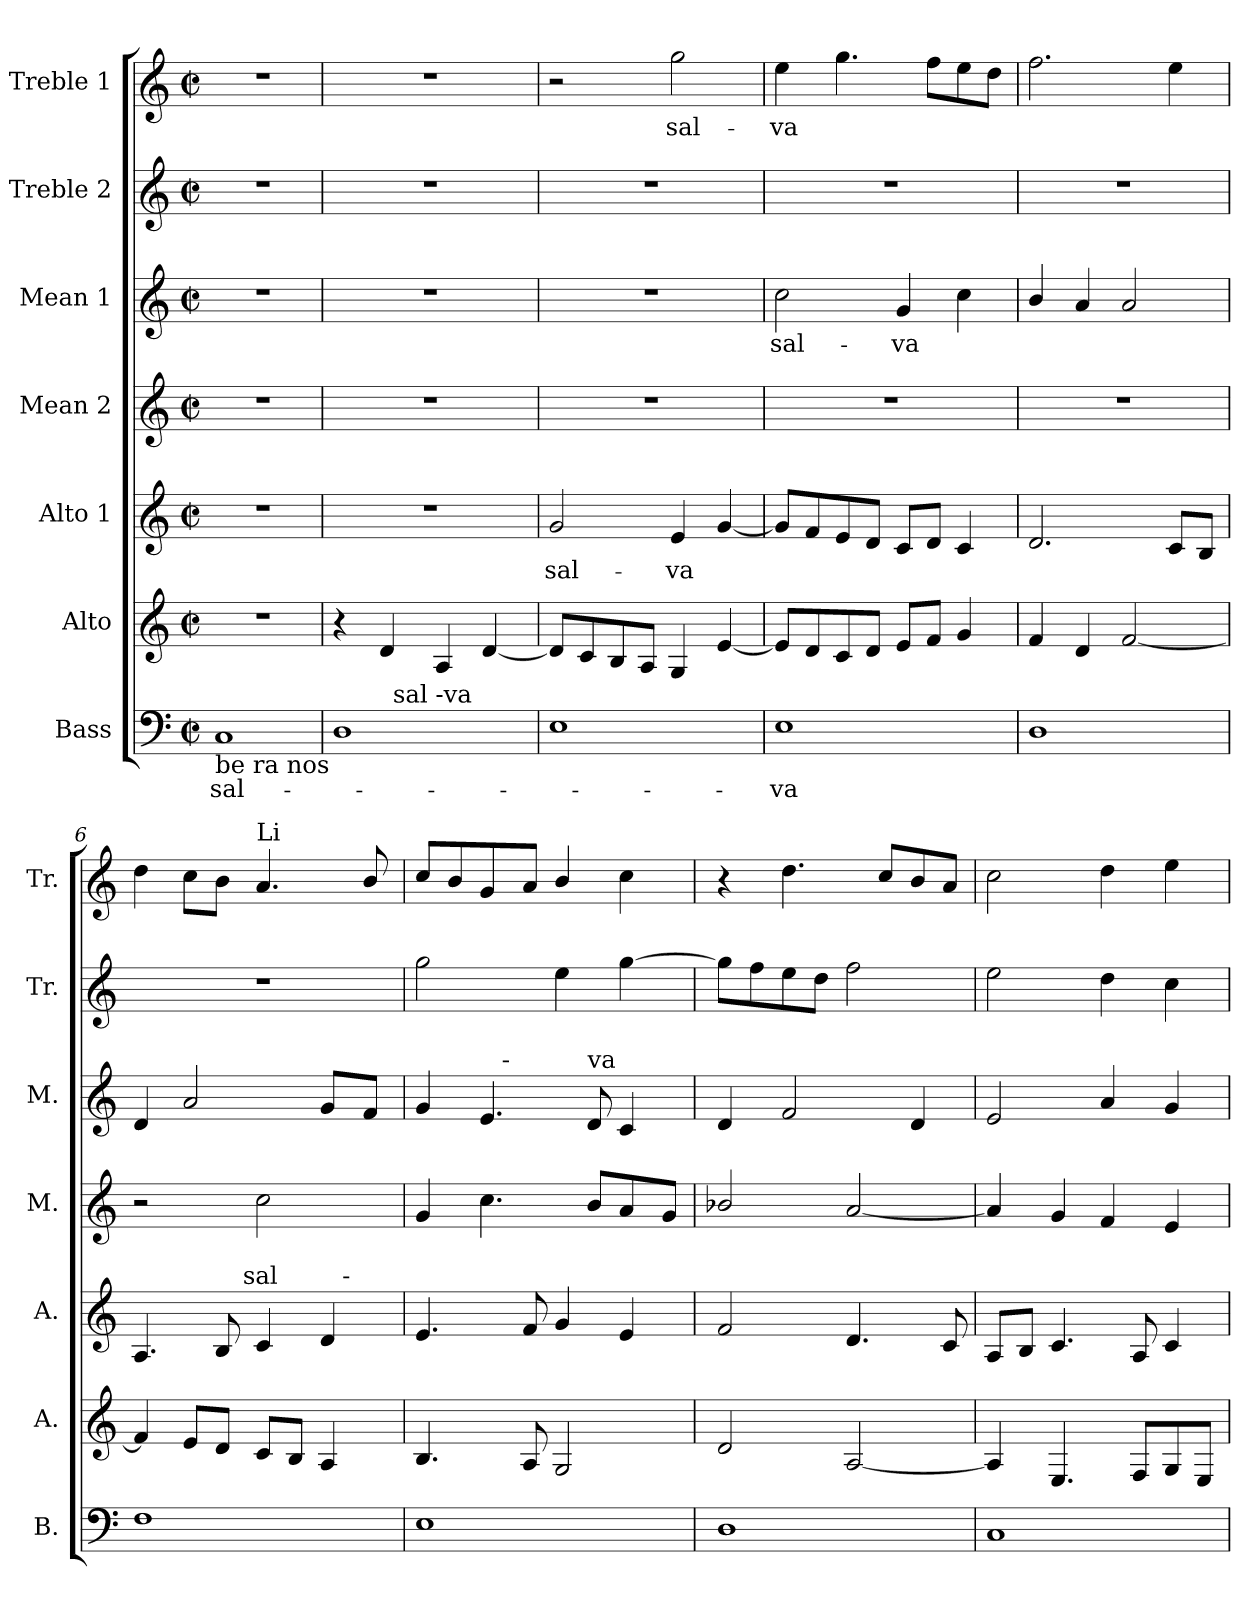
**kern	**text	**kern	**kern	**text	**kern	**kern	**text	**kern	**kern	**text
*part7	*part7	*part6	*part5	*part5	*part4	*part3	*part3	*part2	*part1	*part1
*staff7	*staff7	*staff6	*staff5	*staff5	*staff4	*staff3	*staff3	*staff2	*staff1	*staff1
*I"Bass	*	*I"Alto	*I"Alto 1	*	*I"Mean 2	*I"Mean 1	*	*I"Treble 2	*I"Treble 1	*
*I'B.	*	*I'A.	*I'A.	*	*I'M.	*I'M.	*	*I'Tr.	*I'Tr.	*
*clefF4	*	*clefG2	*clefG2	*	*clefG2	*clefG2	*	*clefG2	*clefG2	*
*k[]	*	*k[]	*k[]	*	*k[]	*k[]	*	*k[]	*k[]	*
*C:	*	*C:	*C:	*	*C:	*C:	*	*C:	*C:	*
*M2/2	*	*M2/2	*M2/2	*	*M2/2	*M2/2	*	*M2/2	*M2/2	*
*met(c|)	*	*met(c|)	*met(c|)	*	*met(c|)	*met(c|)	*	*met(c|)	*met(c|)	*
=1	=1	=1	=1	=1	=1	=1	=1	=1	=1	=1
!LO:TX:b:t=be   ra   nos	!	!	!	!	!	!	!	!	!	!
!	!LO:LY:b	!	!	!	!	!	!	!	!	!
1C	sal-	1r	1r	.	1r	1r	.	1r	1r	.
=2	=2	=2	=2	=2	=2	=2	=2	=2	=2	=2
*^	*	*	*	*	*	*	*	*	*	*
1D	4ryy	.	4r	1r	.	1r	1r	.	1r	1r	.
.	32ryy	.	4d/	.	.	.	.	.	.	.	.
!	!LO:TX:a:t=sal -va	!	!	!	!	!	!	!	!	!	!
.	2ryy	.	.	.	.	.	.	.	.	.	.
.	.	.	4A/	.	.	.	.	.	.	.	.
.	.	.	[<4d/	.	.	.	.	.	.	.	.
.	8..ryy	.	.	.	.	.	.	.	.	.	.
=3	=3	=3	=3	=3	=3	=3	=3	=3	=3	=3	=3
!	!	!	!	!	!LO:LY:b	!	!	!	!	!	!
*v	*v	*	*	*	*	*	*	*	*	*	*
1E	.	8d/L]	2g/	sal-	1r	1r	.	1r	2r	.
.	.	8c/	.	.	.	.	.	.	.	.
.	.	8B/	.	.	.	.	.	.	.	.
.	.	8A/J	.	.	.	.	.	.	.	.
!	!	!	!	!LO:LY:b	!	!	!	!	!	!LO:LY:b
.	.	4G/	4e/	-va	.	.	.	.	2gg\	sal-
.	.	[<4e/	[<4g/	.	.	.	.	.	.	.
=4	=4	=4	=4	=4	=4	=4	=4	=4	=4	=4
!	!LO:LY:b	!	!	!	!	!	!LO:LY:b	!	!	!LO:LY:b
1E	-va	8e/L]	8g/L]	.	1r	2cc\	sal-	1r	4ee\	-va
.	.	8d/	8f/	.	.	.	.	.	.	.
.	.	8c/	8e/	.	.	.	.	.	4.gg\	.
.	.	8d/J	8d/J	.	.	.	.	.	.	.
!	!	!	!	!	!	!	!LO:LY:b	!	!	!
.	.	8e/L	8c/L	.	.	4g/	-va	.	.	.
.	.	8f/J	8d/J	.	.	.	.	.	8ff\L	.
.	.	4g/	4c/	.	.	4cc\	.	.	8ee\	.
.	.	.	.	.	.	.	.	.	8dd\J	.
!!LO:LB:g=z
=5	=5	=5	=5	=5	=5	=5	=5	=5	=5	=5
1D	.	4f/	2.d/	.	1r	4b/	.	1r	2.ff\	.
.	.	4d/	.	.	.	4a/	.	.	.	.
.	.	[<2f/	.	.	.	2a/	.	.	.	.
.	.	.	8c/L	.	.	.	.	.	4ee\	.
.	.	.	8B/J	.	.	.	.	.	.	.
=6	=6	=6	=6	=6	=6	=6	=6	=6	=6	=6
*	*	*	*^	*	*	*	*	*	*	*
*	*	*	*	*^	*	*	*	*	*	*	*
1F	.	4f/]	4.A/	4...ryy	2ryy	.	2r	4d/	.	1r	4dd\	.
.	.	8e/L	.	.	.	.	.	2a/	.	.	8cc\L	.
.	.	8d/J	8B/	.	.	.	.	.	.	.	8b\J	.
!	!	!	!	!LO:TX:a:t=sal	!	!	!	!	!	!	!	!
.	.	.	.	2ryy	.	.	.	.	.	.	.	.
!	!	!	!	!	!	!	!	!	!	!	!LO:TX:a:t=Li	!
.	.	8c/L	4c/	.	4ryy	.	2cc\	.	.	.	4.a/	.
.	.	8B/J	.	.	.	.	.	.	.	.	.	.
.	.	4A/	4d/	.	16ryy	.	.	8g/L	.	.	.	.
!	!	!	!	!	!LO:TX:a:t=-	!	!	!	!	!	!	!
.	.	.	.	.	8.ryy	.	.	.	.	.	.	.
.	.	.	.	.	.	.	.	8f/J	.	.	8b/	.
.	.	.	.	32ryy	.	.	.	.	.	.	.	.
=7	=7	=7	=7	=7	=7	=7	=7	=7	=7	=7	=7	=7
!	!	!	!	!	!	!	!	!LO:TX:a:t=sal	!	!	!	!
!	!	!	!LO:TX:a:t=va	!	!	!	!	!	!	!	!	!
*	*	*	*v	*v	*v	*	*	*^	*	*	*	*
1E	.	4.B/	4.e/	.	4g/	4g/	4ryy	.	2gg\	8cc/L	.
.	.	.	.	.	.	.	.	.	.	8b/	.
.	.	.	.	.	4.cc\	4.e/	16ryy	.	.	8g/	.
!	!	!	!	!	!	!	!LO:TX:a:t=-	!	!	!	!
.	.	.	.	.	.	.	2ryy	.	.	.	.
.	.	8A/	8f/	.	.	.	.	.	.	8a/J	.
.	.	2G/	4g/	.	.	.	.	.	4ee\	4b/	.
!	!	!	!	!	!	!LO:TX:a:t=va	!	!	!	!	!
.	.	.	.	.	8b/L	8d/	.	.	.	.	.
.	.	.	4e/	.	8a/	4c/	.	.	[>4gg\	4cc\	.
.	.	.	.	.	.	.	8.ryy	.	.	.	.
.	.	.	.	.	8g/J	.	.	.	.	.	.
*	*	*	*	*	*	*v	*v	*	*	*	*
=8	=8	=8	=8	=8	=8	=8	=8	=8	=8	=8
1D	.	2d/	2f/	.	2b-X/	4d/	.	8gg\L]	4r	.
.	.	.	.	.	.	.	.	8ff\	.	.
.	.	.	.	.	.	2f/	.	8ee\	4.dd\	.
.	.	.	.	.	.	.	.	8dd\J	.	.
.	.	[<2A/	4.d/	.	[<2a/	.	.	2ff\	.	.
.	.	.	.	.	.	.	.	.	8cc/L	.
.	.	.	.	.	.	4d/	.	.	8b/	.
.	.	.	8c/	.	.	.	.	.	8a/J	.
=9	=9	=9	=9	=9	=9	=9	=9	=9	=9	=9
1C	.	4A/]	8A/L	.	4a/]	2e/	.	2ee\	2cc\	.
.	.	.	8B/J	.	.	.	.	.	.	.
.	.	4.E/	4.c/	.	4g/	.	.	.	.	.
.	.	.	.	.	4f/	4a/	.	4dd\	4dd\	.
.	.	8F/L	8A/	.	.	.	.	.	.	.
.	.	8G/	4c/	.	4e/	4g/	.	4cc\	4ee\	.
.	.	8E/J	.	.	.	.	.	.	.	.
=	=	=	=	=	=	=	=	=	=	=
*-	*-	*-	*-	*-	*-	*-	*-	*-	*-	*-
